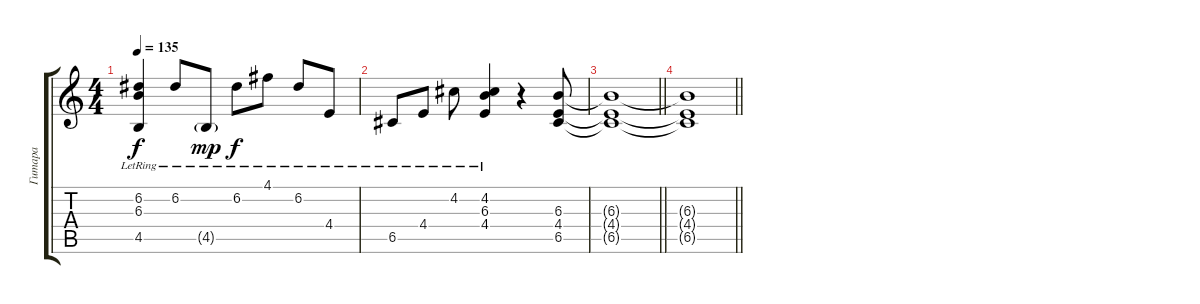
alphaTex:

\track ("Гитара" "Гитара") {instrument acousticguitarnylon}
\staff {score tabs}
\tuning (D4 A3 F3 C3 G2 C2) {hide}
\ts (4 4)
\tempo 135
\clef g2
\ks c
(6.2 6.3{lr} 4.5{lr}).4{dy f} 6.2{lr}.8 4.5{g lr}.8{dy mp} 6.2{lr}.8{dy f} 4.1{lr}.8 6.2{lr}.8 4.4{lr}.8 |
6.5{lr}.8 4.4{lr}.8 4.2{lr}.8 (4.2{lr} 6.3{lr} 4.4{lr}).4 r.4 (6.3 4.4 6.5).8 |
\barLineRight lightlight
(6.3{t} 4.4{t} 6.5{t}).1 |
\barLineRight lightlight
(6.3{t} 4.4{t} 6.5{t}).1
